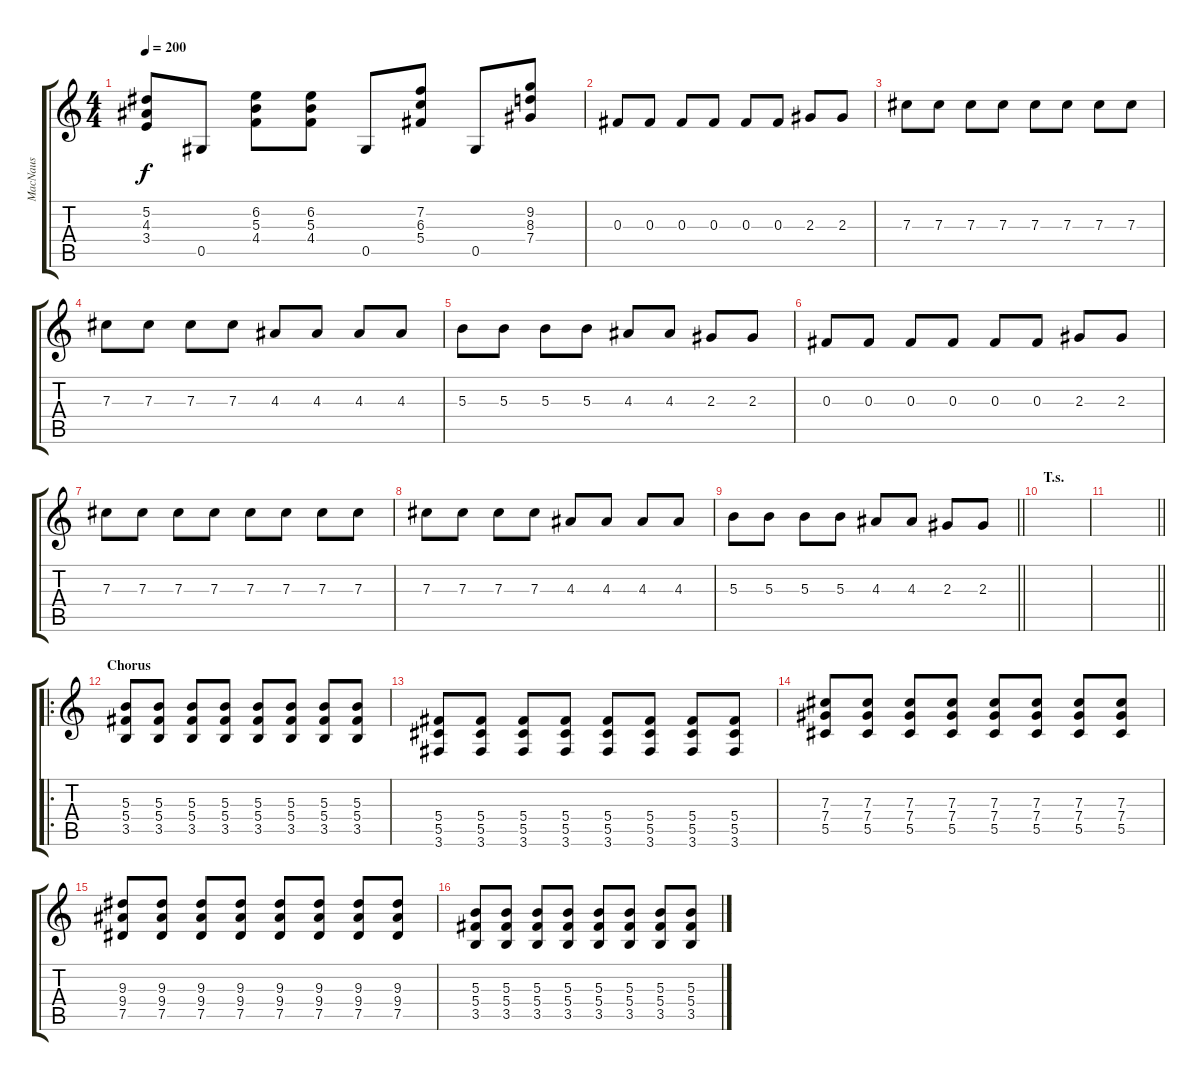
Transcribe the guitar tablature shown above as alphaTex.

\track ("MacNaus" "MacNaus") {instrument distortionguitar}
\staff {score tabs}
\tuning (Eb4 Bb3 Gb3 Db3 Ab2 Eb2) {hide}
\ts (4 4)
\tempo 200
\clef g2
\ks c
(5.2 4.3 3.4).8{dy f} 0.5.8 (6.2 5.3 4.4).8 (6.2 5.3 4.4).8 0.5.8 (7.2 6.3 5.4).8 0.5.8 (9.2 8.3 7.4).8 |
0.3.8 0.3.8 0.3.8 0.3.8 0.3.8 0.3.8 2.3.8 2.3.8 |
7.3.8 7.3.8 7.3.8 7.3.8 7.3.8 7.3.8 7.3.8 7.3.8 |
7.3.8 7.3.8 7.3.8 7.3.8 4.3.8 4.3.8 4.3.8 4.3.8 |
5.3.8 5.3.8 5.3.8 5.3.8 4.3.8 4.3.8 2.3.8 2.3.8 |
0.3.8 0.3.8 0.3.8 0.3.8 0.3.8 0.3.8 2.3.8 2.3.8 |
7.3.8 7.3.8 7.3.8 7.3.8 7.3.8 7.3.8 7.3.8 7.3.8 |
7.3.8 7.3.8 7.3.8 7.3.8 4.3.8 4.3.8 4.3.8 4.3.8 |
\barLineRight lightlight
5.3.8 5.3.8 5.3.8 5.3.8 4.3.8 4.3.8 2.3.8 2.3.8 |
\section ("" "T.s.")
|
\barLineRight lightlight
|
\ro
\section ("" "Chorus")
(5.3 5.4 3.5).8 (5.3 5.4 3.5).8 (5.3 5.4 3.5).8 (5.3 5.4 3.5).8 (5.3 5.4 3.5).8 (5.3 5.4 3.5).8 (5.3 5.4 3.5).8 (5.3 5.4 3.5).8 |
(5.4 5.5 3.6).8 (5.4 5.5 3.6).8 (5.4 5.5 3.6).8 (5.4 5.5 3.6).8 (5.4 5.5 3.6).8 (5.4 5.5 3.6).8 (5.4 5.5 3.6).8 (5.4 5.5 3.6).8 |
(7.3 7.4 5.5).8 (7.3 7.4 5.5).8 (7.3 7.4 5.5).8 (7.3 7.4 5.5).8 (7.3 7.4 5.5).8 (7.3 7.4 5.5).8 (7.3 7.4 5.5).8 (7.3 7.4 5.5).8 |
(9.3 9.4 7.5).8 (9.3 9.4 7.5).8 (9.3 9.4 7.5).8 (9.3 9.4 7.5).8 (9.3 9.4 7.5).8 (9.3 9.4 7.5).8 (9.3 9.4 7.5).8 (9.3 9.4 7.5).8 |
(5.3 5.4 3.5).8 (5.3 5.4 3.5).8 (5.3 5.4 3.5).8 (5.3 5.4 3.5).8 (5.3 5.4 3.5).8 (5.3 5.4 3.5).8 (5.3 5.4 3.5).8 (5.3 5.4 3.5).8
